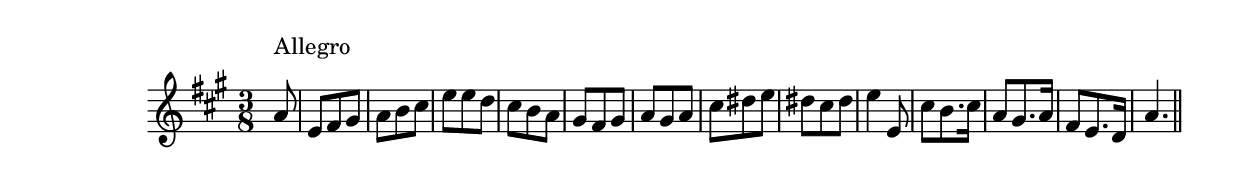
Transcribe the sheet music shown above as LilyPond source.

\version "2.19.49"
%{\header {
  title = "Ragion Sempre Addita"
  composer = "Alessandro Stradella (1645-1681)"
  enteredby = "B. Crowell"
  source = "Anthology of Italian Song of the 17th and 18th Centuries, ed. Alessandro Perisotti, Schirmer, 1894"
}%}
\score{{\key a \major
\time 3/8
%{\tempo 8=96
%}\relative c'' {
  \partial 8
  a8^\markup{\column { "Allegro" " " }} |
  e8 fis gis | a b cis | e e d | cis b a | gis fis gis | a gis a | cis dis e | dis cis dis | e4 e,8 |
  cis'8 b8. cis16 | a8 gis8. a16 | fis8 e8. d16 | a'4.
  \bar "||"
}

}}